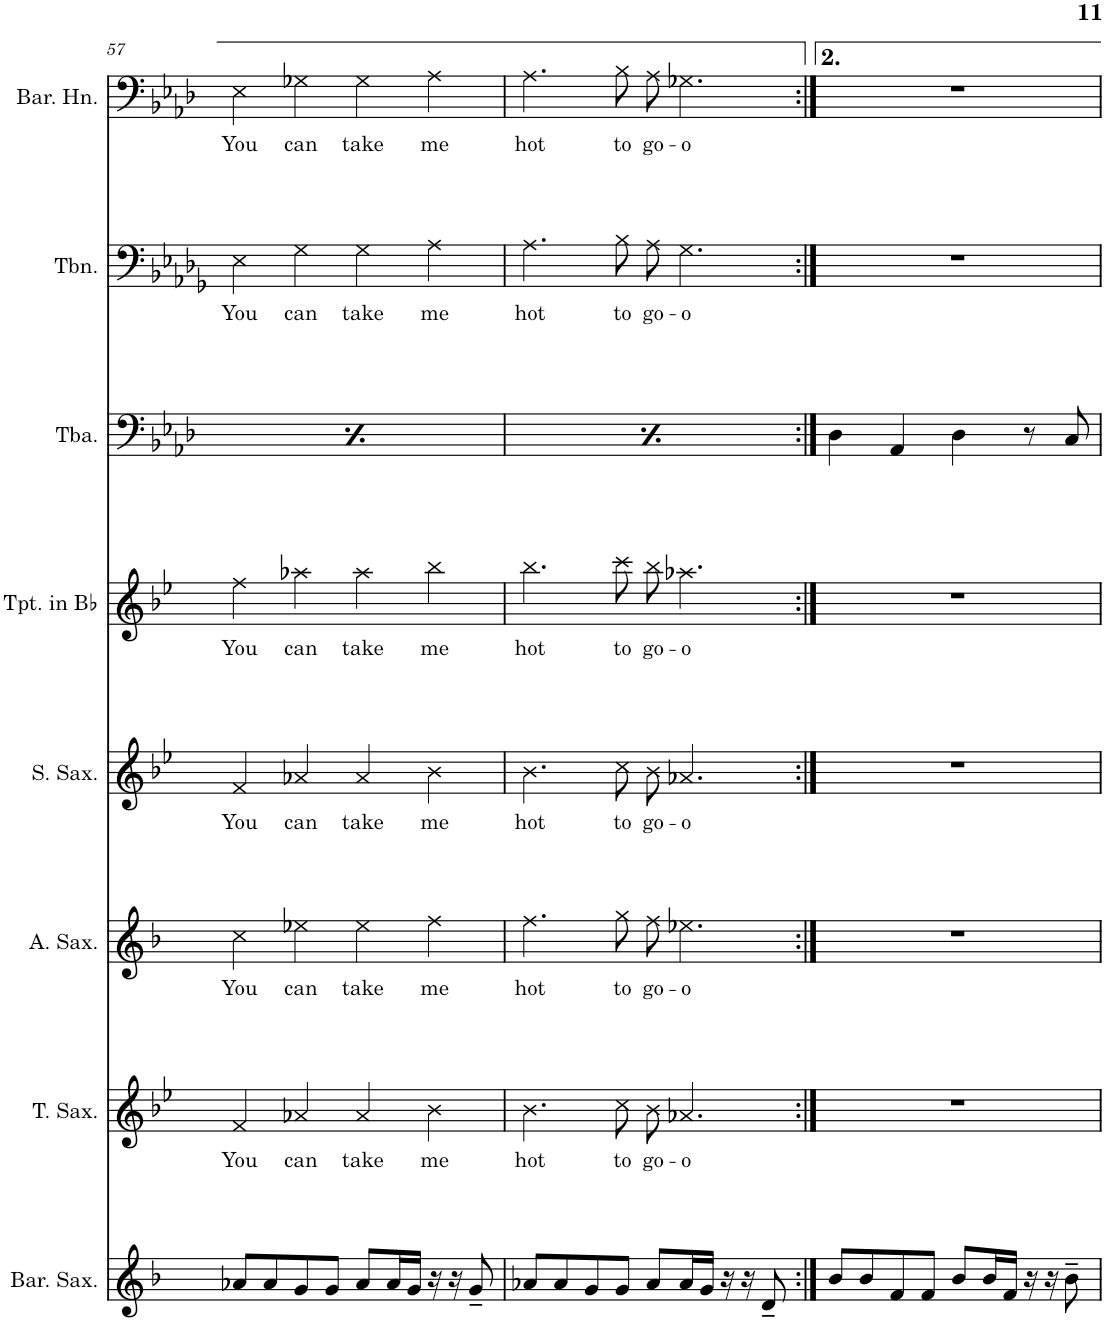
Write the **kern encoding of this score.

**kern	**kern	**text	**kern	**text	**kern	**text	**kern	**text	**kern	**kern	**text	**kern	**text
*part8	*part7	*part7	*part6	*part6	*part5	*part5	*part4	*part4	*part3	*part2	*part2	*part1	*part1
*staff8	*staff7	*staff7	*staff6	*staff6	*staff5	*staff5	*staff4	*staff4	*staff3	*staff2	*staff2	*staff1	*staff1
*I"Baritone Saxophone	*I"Tenor Saxophone	*	*I"Alto Saxophone	*	*I"Soprano Saxophone	*	*I"Trumpet in Bb	*	*I"Tuba	*I"Trombone	*	*I"Baritone Horn	*
*I'Bar. Sax.	*I'T. Sax.	*	*I'A. Sax.	*	*I'S. Sax.	*	*I'Tpt. in Bb	*	*I'Tba.	*I'Tbn.	*	*I'Bar. Hn.	*
!!LO:PB:g=z
*clefG2	*clefG2	*	*clefG2	*	*clefG2	*	*clefG2	*	*clefF4	*clefF4	*	*clefF4	*
*Trd12c21	*Trd8c14	*	*Trd5c9	*	*Trd1c2	*	*Trd1c2	*	*	*	*	*Trd4c7	*
*k[b-]	*k[b-e-]	*	*k[b-]	*	*k[b-e-]	*	*k[b-e-]	*	*k[b-e-a-d-]	*k[b-e-a-d-g-]	*	*k[b-e-a-d-]	*
*M4/4	*M4/4	*	*M4/4	*	*M4/4	*	*M4/4	*	*M4/4	*M4/4	*	*M4/4	*
=57	=57	=57	=57	=57	=57	=57	=57	=57	=57	=57	=57	=57	=57
!	!	!LO:LY:b	!	!LO:LY:b	!	!LO:LY:b	!	!LO:LY:b	!	!	!LO:LY:b	!	!LO:LY:b
8a-X/L	4f/	You	4cc\	You	4f/	You	4ff\	You	4C-X/	4E-\	You	4E-\	You
8a-/	.	.	.	.	.	.	.	.	.	.	.	.	.
!	!	!LO:LY:b	!	!LO:LY:b	!	!LO:LY:b	!	!LO:LY:b	!	!	!LO:LY:b	!	!LO:LY:b
8g/	4a-X/	can	4ee-X\	can	4a-X/	can	4aa-X\	can	4BB-/	4G-\	can	4G-X\	can
8g/J	.	.	.	.	.	.	.	.	.	.	.	.	.
!	!	!LO:LY:b	!	!LO:LY:b	!	!LO:LY:b	!	!LO:LY:b	!	!	!LO:LY:b	!	!LO:LY:b
8a-/L	4a-/	take	4ee-\	take	4a-/	take	4aa-\	take	4C-/	4G-\	take	4G-\	take
16a-/L	.	.	.	.	.	.	.	.	.	.	.	.	.
16g/JJ	.	.	.	.	.	.	.	.	.	.	.	.	.
!	!	!LO:LY:b	!	!LO:LY:b	!	!LO:LY:b	!	!LO:LY:b	!	!	!LO:LY:b	!	!LO:LY:b
16r	4b-\	me	4ff\	me	4b-\	me	4bb-\	me	4r	4A-\	me	4A-\	me
16r	.	.	.	.	.	.	.	.	.	.	.	.	.
8g~/	.	.	.	.	.	.	.	.	.	.	.	.	.
=58	=58	=58	=58	=58	=58	=58	=58	=58	=58	=58	=58	=58	=58
!	!	!LO:LY:b	!	!LO:LY:b	!	!LO:LY:b	!	!LO:LY:b	!	!	!LO:LY:b	!	!LO:LY:b
8a-X/L	4.b-\	hot	4.ff\	hot	4.b-\	hot	4.bb-\	hot	4C-X/	4.A-\	hot	4.A-\	hot
8a-/	.	.	.	.	.	.	.	.	.	.	.	.	.
8g/	.	.	.	.	.	.	.	.	4BB-/	.	.	.	.
!	!	!LO:LY:b	!	!LO:LY:b	!	!LO:LY:b	!	!LO:LY:b	!	!	!LO:LY:b	!	!LO:LY:b
8g/J	8cc\	to	8gg\	to	8cc\	to	8ccc\	to	.	8B-\	to	8B-\	to
!	!	!LO:LY:b	!	!LO:LY:b	!	!LO:LY:b	!	!LO:LY:b	!	!	!LO:LY:b	!	!LO:LY:b
8a-/L	8b-\	go-	8ff\	go-	8b-\	go-	8bb-\	go-	4C-/	8A-\	go-	8A-\	go-
!	!	!LO:LY:b	!	!LO:LY:b	!	!LO:LY:b	!	!LO:LY:b	!	!	!LO:LY:b	!	!LO:LY:b
16a-/L	4.a-X/	-o	4.ee-X\	-o	4.a-X/	-o	4.aa-X\	-o	.	4.G-\	-o	4.G-X\	-o
16g/JJ	.	.	.	.	.	.	.	.	.	.	.	.	.
16r	.	.	.	.	.	.	.	.	4r	.	.	.	.
16r	.	.	.	.	.	.	.	.	.	.	.	.	.
8d~/	.	.	.	.	.	.	.	.	.	.	.	.	.
=59:|!	=59:|!	=59:|!	=59:|!	=59:|!	=59:|!	=59:|!	=59:|!	=59:|!	=59:|!	=59:|!	=59:|!	=59:|!	=59:|!
8b-/L	1r	.	1r	.	1r	.	1r	.	4D-\	1r	.	1r	.
8b-/	.	.	.	.	.	.	.	.	.	.	.	.	.
8f/	.	.	.	.	.	.	.	.	4AA-/	.	.	.	.
8f/J	.	.	.	.	.	.	.	.	.	.	.	.	.
8b-/L	.	.	.	.	.	.	.	.	4D-\	.	.	.	.
16b-/L	.	.	.	.	.	.	.	.	.	.	.	.	.
16f/JJ	.	.	.	.	.	.	.	.	.	.	.	.	.
16r	.	.	.	.	.	.	.	.	8r	.	.	.	.
16r	.	.	.	.	.	.	.	.	.	.	.	.	.
8b-~\	.	.	.	.	.	.	.	.	8C/	.	.	.	.
=	=	=	=	=	=	=	=	=	=	=	=	=	=
*-	*-	*-	*-	*-	*-	*-	*-	*-	*-	*-	*-	*-	*-
